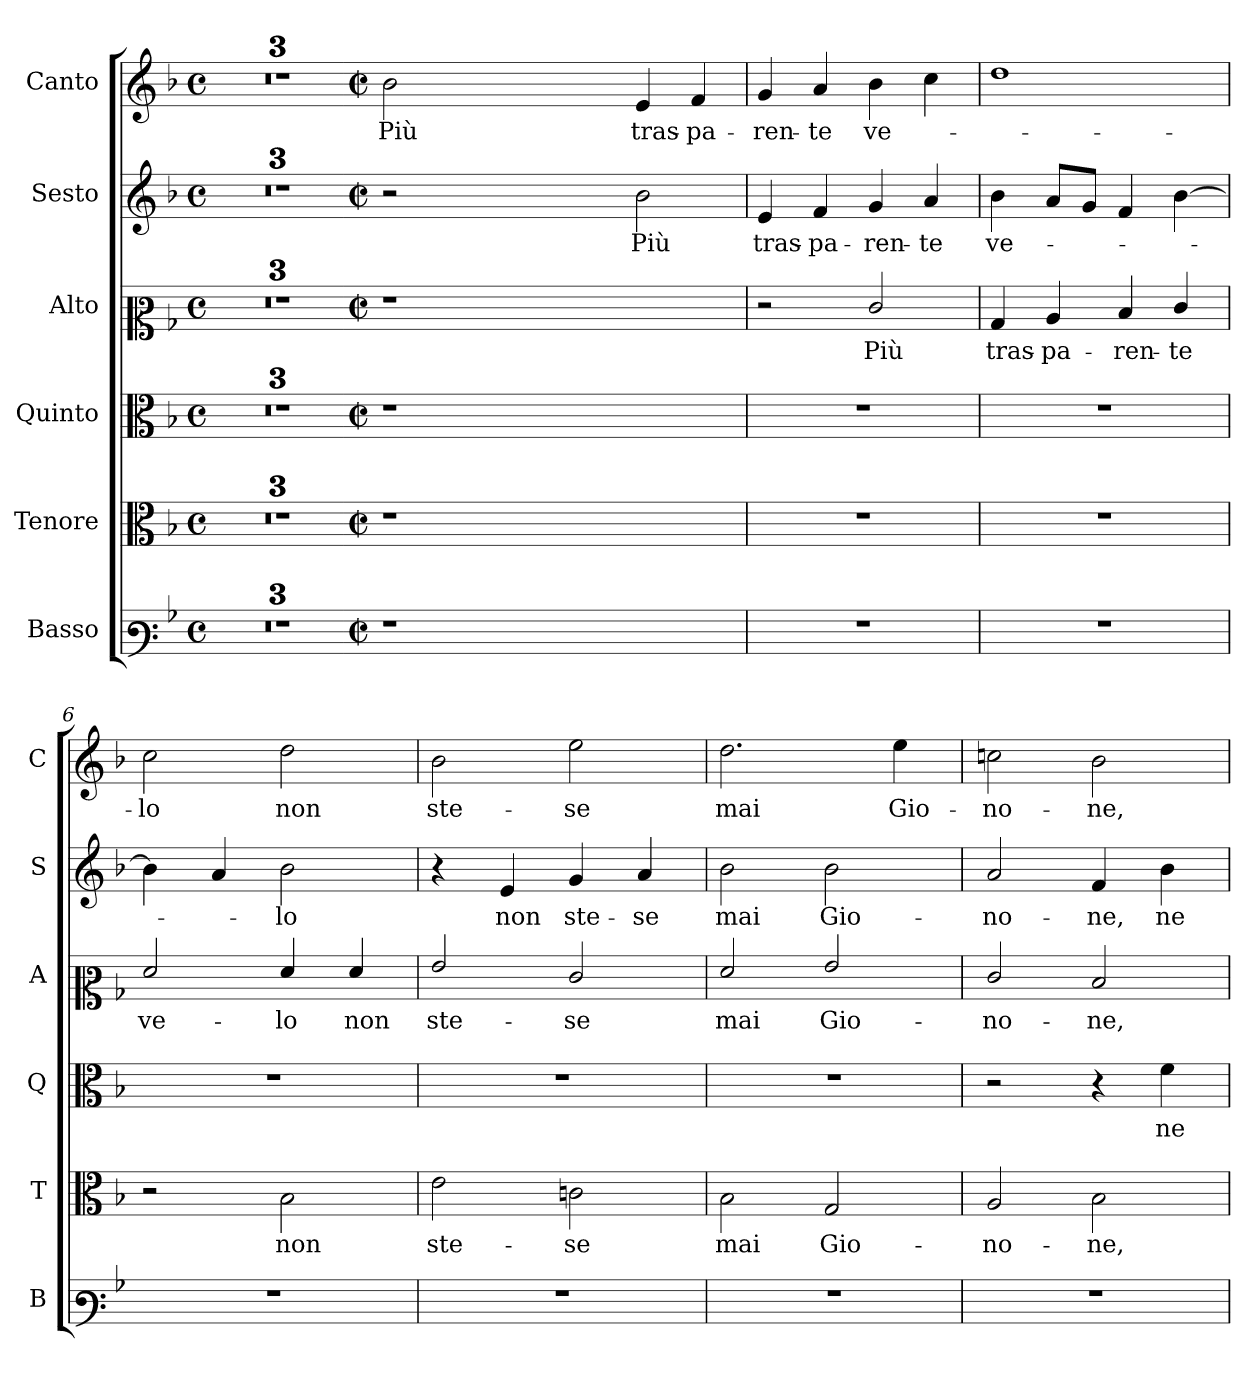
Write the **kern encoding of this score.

**kern	**kern	**text	**kern	**text	**kern	**text	**kern	**text	**kern	**text
*part6	*part5	*part5	*part4	*part4	*part3	*part3	*part2	*part2	*part1	*part1
*staff6	*staff5	*staff5	*staff4	*staff4	*staff3	*staff3	*staff2	*staff2	*staff1	*staff1
*I"Basso	*I"Tenore	*	*I"Quinto	*	*I"Alto	*	*I"Sesto	*	*I"Canto	*
*I'B	*I'T	*	*I'Q	*	*I'A	*	*I'S	*	*I'C	*
*clefF3	*clefC3	*	*clefC3	*	*clefC2	*	*clefG2	*	*clefG2	*
*k[b-]	*k[b-]	*	*k[b-]	*	*k[b-]	*	*k[b-]	*	*k[b-]	*
*F:	*F:	*	*F:	*	*F:	*	*F:	*	*F:	*
*M4/4	*M4/4	*	*M4/4	*	*M4/4	*	*M4/4	*	*M4/4	*
*met(c)	*met(c)	*	*met(c)	*	*met(c)	*	*met(c)	*	*met(c)	*
=1	=1	=1	=1	=1	=1	=1	=1	=1	=1	=1
1ryy	1ryy	.	1ryy	.	1ryy	.	1ryy	.	1ryy	.
=2	=2	=2	=2	=2	=2	=2	=2	=2	=2	=2
1ryy	1ryy	.	1ryy	.	1ryy	.	1ryy	.	1ryy	.
=3	=3	=3	=3	=3	=3	=3	=3	=3	=3	=3
*clefF4	*clefGv2	*	*clefGv2	*	*clefG2	*	*	*	*	*
*k[f#c#]	*k[f#c#]	*	*k[f#c#]	*	*k[f#c#]	*	*k[f#c#]	*	*k[f#c#]	*
*D:	*D:	*	*D:	*	*D:	*	*D:	*	*D:	*
1ryy	1ryy	.	1ryy	.	1ryy	.	1ryy	.	1ryy	.
=3X1-	=3X1-	=3X1-	=3X1-	=3X1-	=3X1-	=3X1-	=3X1-	=3X1-	=3X1-	=3X1-
*M2/2	*M2/2	*	*M2/2	*	*M2/2	*	*M2/2	*	*M2/2	*
*met(c|)	*met(c|)	*	*met(c|)	*	*met(c|)	*	*met(c|)	*	*met(c|)	*
!	!	!	!	!	!	!	!	!	!	!LO:LY:b
1r	1r	.	1r	.	1r	.	2r	.	2b\	Più
.	.	.	.	.	.	.	1ryy	.	1ryy	.
1ryy	1ryy	.	1ryy	.	1ryy	.	.	.	.	.
!	!	!	!	!	!	!	!	!LO:LY:b	!	!LO:LY:b
.	.	.	.	.	.	.	2b\	Più	4e/	tras-
!	!	!	!	!	!	!	!	!	!	!LO:LY:b
.	.	.	.	.	.	.	.	.	4f#/	-pa-
=4	=4	=4	=4	=4	=4	=4	=4	=4	=4	=4
!	!	!	!	!	!	!	!	!LO:LY:b	!	!LO:LY:b
1r	1r	.	1r	.	2r	.	4e/	tras-	4g/	-ren-
!	!	!	!	!	!	!	!	!LO:LY:b	!	!LO:LY:b
.	.	.	.	.	.	.	4f#/	-pa-	4a/	-te
!	!	!	!	!	!	!LO:LY:b	!	!LO:LY:b	!	!LO:LY:b
.	.	.	.	.	2e/	Più	4g/	-ren-	4b\	ve-
!	!	!	!	!	!	!	!	!LO:LY:b	!	!
.	.	.	.	.	.	.	4a/	-te	4cc#\	.
=5	=5	=5	=5	=5	=5	=5	=5	=5	=5	=5
!	!	!	!	!	!	!LO:LY:b	!	!LO:LY:b	!	!
1r	1r	.	1r	.	4B/	tras-	4b\	ve-	1dd	.
!	!	!	!	!	!	!LO:LY:b	!	!	!	!
.	.	.	.	.	4c#/	-pa-	8a/L	.	.	.
.	.	.	.	.	.	.	8g/J	.	.	.
!	!	!	!	!	!	!LO:LY:b	!	!	!	!
.	.	.	.	.	4d/	-ren-	4f#/	.	.	.
!	!	!	!	!	!	!LO:LY:b	!	!	!	!
.	.	.	.	.	4e/	-te	[4b\	.	.	.
=6	=6	=6	=6	=6	=6	=6	=6	=6	=6	=6
!	!	!	!	!	!	!LO:LY:b	!	!	!	!LO:LY:b
1r	2r	.	1r	.	2f#/	ve-	4b\]	.	2cc#\	-lo
.	.	.	.	.	.	.	4a/	.	.	.
!	!	!LO:LY:b	!	!	!	!LO:LY:b	!	!LO:LY:b	!	!LO:LY:b
.	2B\	non	.	.	4f#/	-lo	2b\	-lo	2dd\	non
!	!	!	!	!	!	!LO:LY:b	!	!	!	!
.	.	.	.	.	4f#/	non	.	.	.	.
!!LO:PB:g=z
=7	=7	=7	=7	=7	=7	=7	=7	=7	=7	=7
!	!	!LO:LY:b	!	!	!	!LO:LY:b	!	!	!	!LO:LY:b
1r	2e\	ste-	1r	.	2g/	ste-	4r	.	2b\	ste-
!	!	!	!	!	!	!	!	!LO:LY:b	!	!
.	.	.	.	.	.	.	4e/	non	.	.
!	!	!LO:LY:b	!	!	!	!LO:LY:b	!	!LO:LY:b	!	!LO:LY:b
.	2cn\	-se	.	.	2e/	-se	4g/	ste-	2ee\	-se
!	!	!	!	!	!	!	!	!LO:LY:b	!	!
.	.	.	.	.	.	.	4a/	-se	.	.
=8	=8	=8	=8	=8	=8	=8	=8	=8	=8	=8
!	!	!LO:LY:b	!	!	!	!LO:LY:b	!	!LO:LY:b	!	!LO:LY:b
1r	2B\	mai	1r	.	2f#/	mai	2b\	mai	2.dd\	mai
!	!	!LO:LY:b	!	!	!	!LO:LY:b	!	!LO:LY:b	!	!
.	2G/	Gio-	.	.	2g/	Gio-	2b\	Gio-	.	.
!	!	!	!	!	!	!	!	!	!	!LO:LY:b
.	.	.	.	.	.	.	.	.	4ee\	Gio-
=9	=9	=9	=9	=9	=9	=9	=9	=9	=9	=9
!	!	!LO:LY:b	!	!	!	!LO:LY:b	!	!LO:LY:b	!	!LO:LY:b
1r	2A/	-no-	2r	.	2e/	-no-	2a/	-no-	2ccn\	-no-
!	!	!LO:LY:b	!	!	!	!LO:LY:b	!	!LO:LY:b	!	!LO:LY:b
.	2B\	-ne,	4r	.	2d/	-ne,	4f#/	-ne,	2b\	-ne,
!	!	!	!	!LO:LY:b	!	!	!	!LO:LY:b	!	!
.	.	.	4f#\	ne	.	.	4b\	ne	.	.
=	=	=	=	=	=	=	=	=	=	=
*-	*-	*-	*-	*-	*-	*-	*-	*-	*-	*-
